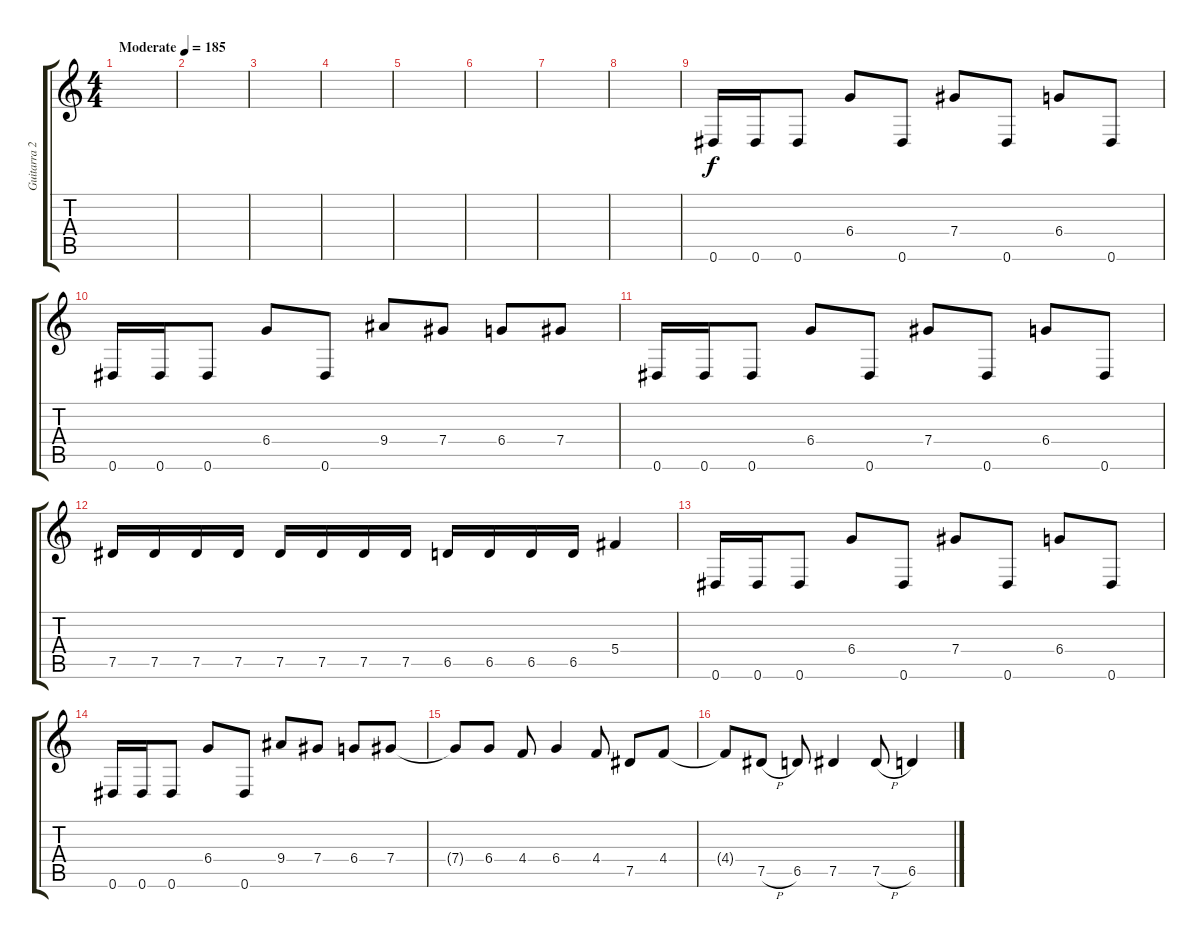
\track ("Guitarra 2" "Guitarra 2") {instrument distortionguitar}
\staff {score tabs}
\tuning (Eb4 Bb3 Gb3 Db3 Ab2 Eb2) {hide}
\ts (4 4)
\tempo (185 "Moderate")
\clef g2
\ks c
|
|
|
|
|
|
|
|
0.6.16 0.6.16 0.6.8 6.4.8 0.6.8 7.4.8 0.6.8 6.4.8 0.6.8 |
0.6.16 0.6.16 0.6.8 6.4.8 0.6.8 9.4.8 7.4.8 6.4.8 7.4.8 |
0.6.16 0.6.16 0.6.8 6.4.8 0.6.8 7.4.8 0.6.8 6.4.8 0.6.8 |
7.5.16 7.5.16 7.5.16 7.5.16 7.5.16 7.5.16 7.5.16 7.5.16 6.5.16 6.5.16 6.5.16 6.5.16 5.4.4 |
0.6.16 0.6.16 0.6.8 6.4.8 0.6.8 7.4.8 0.6.8 6.4.8 0.6.8 |
0.6.16 0.6.16 0.6.8 6.4.8 0.6.8 9.4.8 7.4.8 6.4.8 7.4.8 |
7.4{t}.8 6.4.8 4.4.8 6.4.4 4.4.8 7.5.8 4.4.8 |
4.4{t}.8 7.5{h}.8 6.5.8 7.5.4 7.5{h}.8 6.5.4
